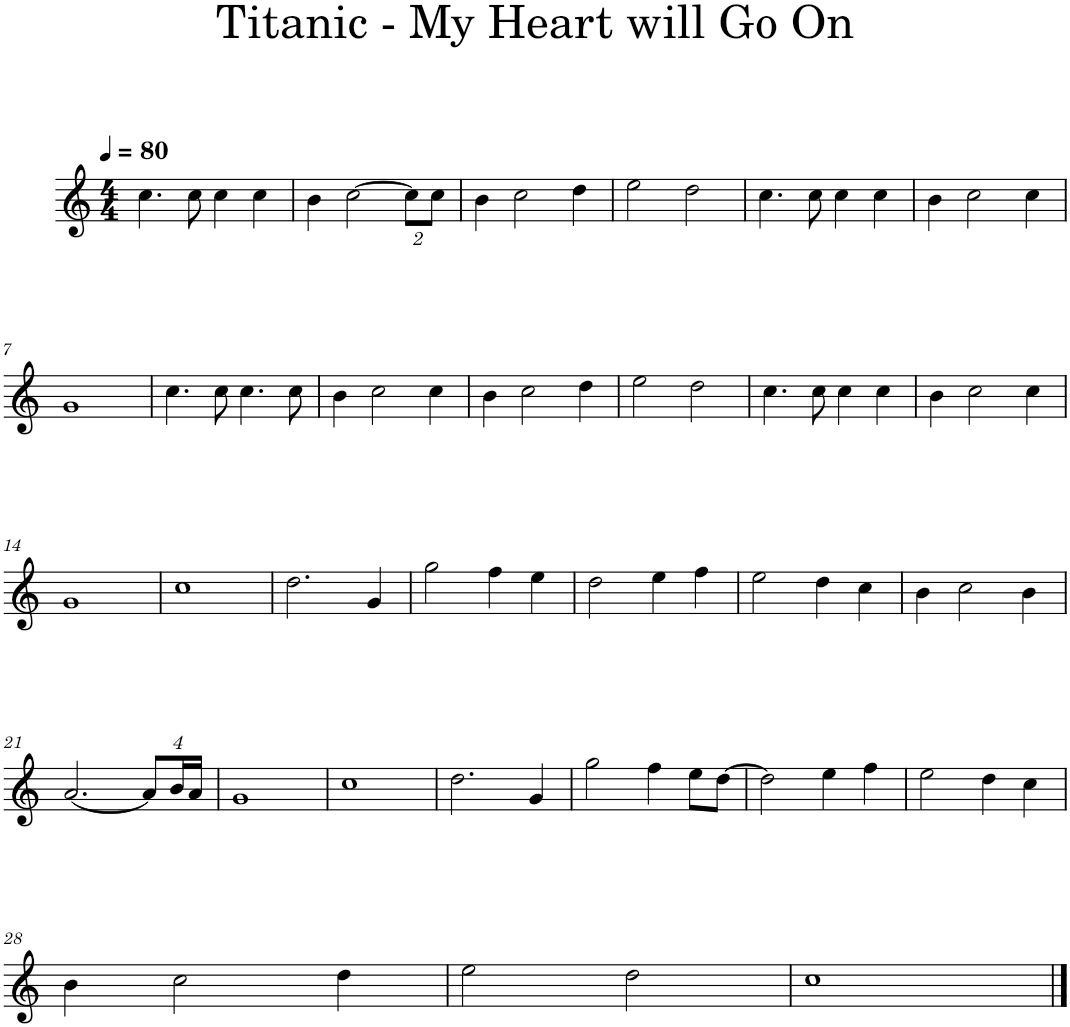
**kern
*part1
*staff1
*I"Violin
*I'Vln.
*clefG2
*k[]
*M4/4
*MM80
=1
4.cc\
8cc\
4cc\
4cc\
=2
4b\
[2cc\
8cc\L]
8cc\J
=3
4b\
2cc\
4dd\
=4
2ee\
2dd\
=5
4.cc\
8cc\
4cc\
4cc\
=6
4b\
2cc\
4cc\
!!LO:LB:g=z
=7
1g
=8
4.cc\
8cc\
4.cc\
8cc\
=9
4b\
2cc\
4cc\
=10
4b\
2cc\
4dd\
=11
2ee\
2dd\
=12
4.cc\
8cc\
4cc\
4cc\
=13
4b\
2cc\
4cc\
!!LO:LB:g=z
=14
1g
=15
1cc
=16
2.dd\
4g/
=17
2gg\
4ff\
4ee\
=18
2dd\
4ee\
4ff\
=19
2ee\
4dd\
4cc\
=20
4b\
2cc\
4b\
!!LO:LB:g=z
=21
[2.a/
8a/L]
16b/L
16a/JJ
=22
1g
=23
1cc
=24
2.dd\
4g/
=25
2gg\
4ff\
8ee\L
[8dd\J
=26
2dd\]
4ee\
4ff\
=27
2ee\
4dd\
4cc\
!!LO:LB:g=z
=28
4b\
2cc\
4dd\
=29
2ee\
2dd\
=30
1cc
==
*-
